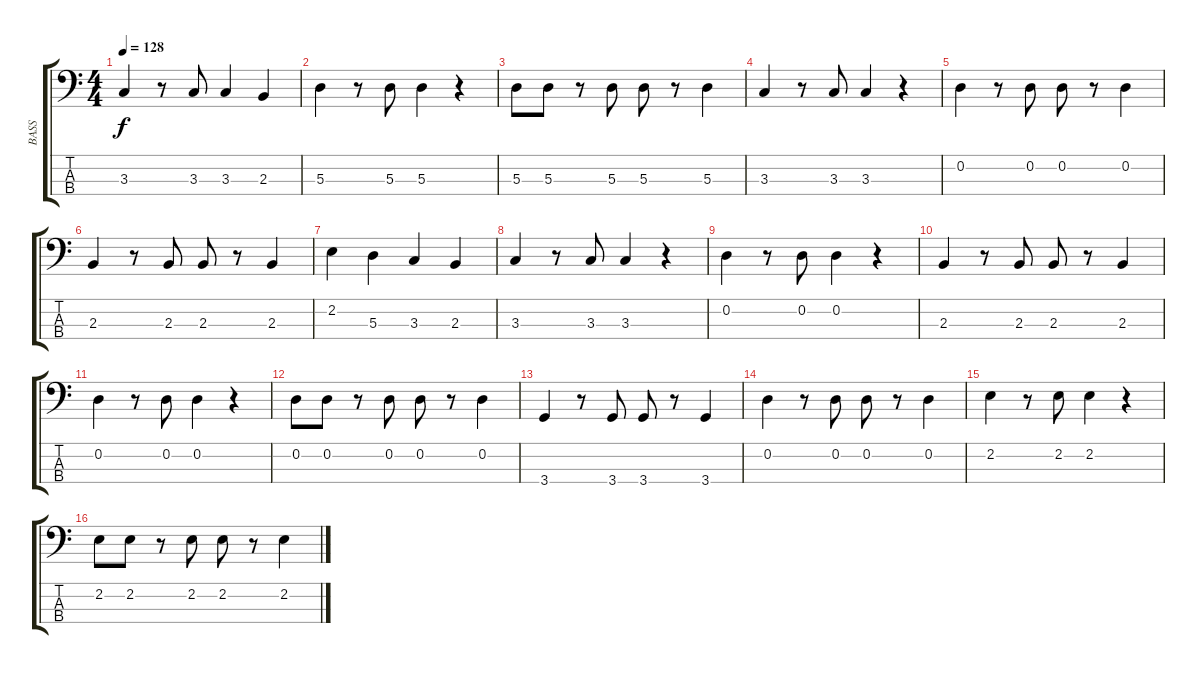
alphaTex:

\track ("BASS" "BASS") {instrument electricbassfinger}
\staff {score tabs}
\tuning (G2 D2 A1 E1) {hide}
\ts (4 4)
\tempo 128
\clef f4
\ks c
3.3.4{dy f} r.8 3.3.8 3.3.4 2.3.4 |
5.3.4 r.8 5.3.8 5.3.4 r.4 |
5.3.8 5.3.8 r.8 5.3.8 5.3.8 r.8 5.3.4 |
3.3.4 r.8 3.3.8 3.3.4 r.4 |
0.2.4 r.8 0.2.8 0.2.8 r.8 0.2.4 |
2.3.4 r.8 2.3.8 2.3.8 r.8 2.3.4 |
2.2.4 5.3.4 3.3.4 2.3.4 |
3.3.4 r.8 3.3.8 3.3.4 r.4 |
0.2.4 r.8 0.2.8 0.2.4 r.4 |
2.3.4 r.8 2.3.8 2.3.8 r.8 2.3.4 |
0.2.4 r.8 0.2.8 0.2.4 r.4 |
0.2.8 0.2.8 r.8 0.2.8 0.2.8 r.8 0.2.4 |
3.4.4 r.8 3.4.8 3.4.8 r.8 3.4.4 |
0.2.4 r.8 0.2.8 0.2.8 r.8 0.2.4 |
2.2.4 r.8 2.2.8 2.2.4 r.4 |
2.2.8 2.2.8 r.8 2.2.8 2.2.8 r.8 2.2.4
